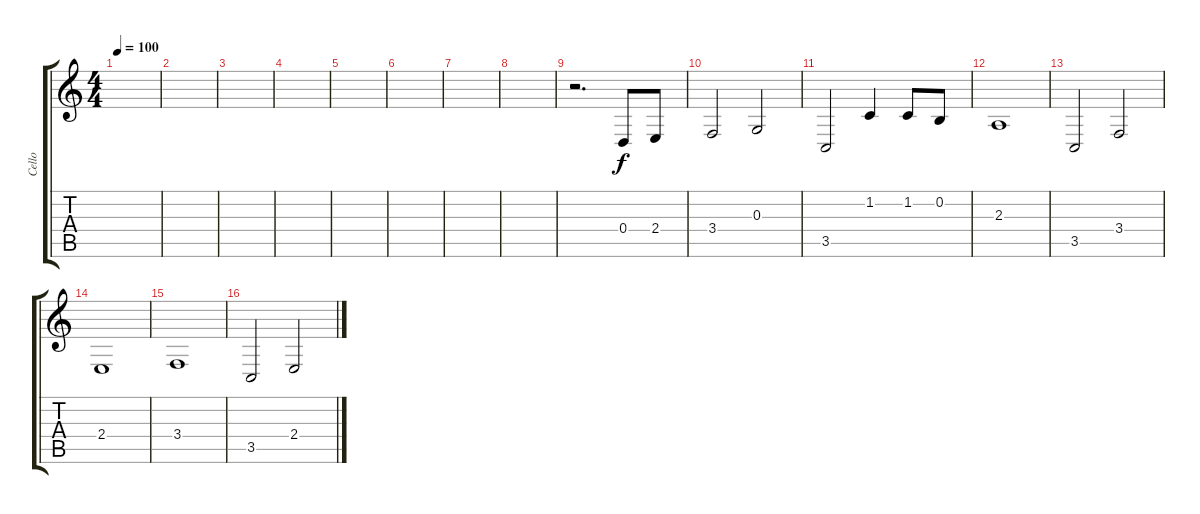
\track ("Cello" "Cello") {instrument cello}
\staff {score tabs}
\tuning (E4 B3 G3 D3 A2 E2) {hide}
\ts (4 4)
\tempo 100
\clef g2
\ks c
|
|
|
|
|
|
|
|
r.2{d} 0.4.8 2.4.8 |
3.4.2 0.3.2 |
3.5.2 1.2.4 1.2.8 0.2.8 |
2.3.1 |
3.5.2 3.4.2 |
2.4.1 |
3.4.1 |
3.5.2 2.4.2
